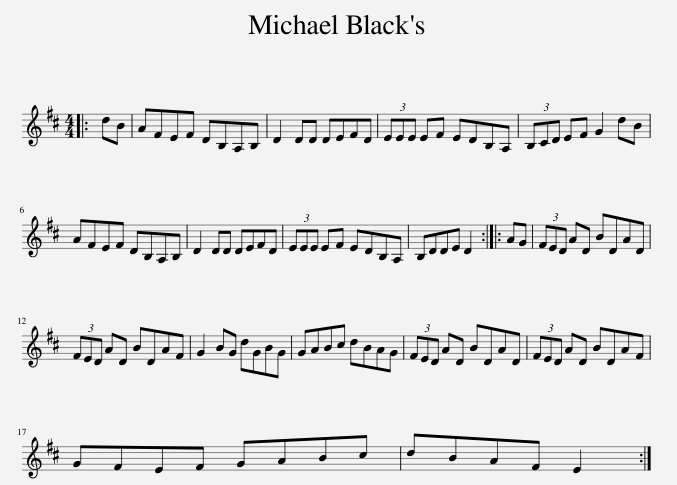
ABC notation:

X:1
L:1/8
M:4/4
I:linebreak $
K:D
V:1 treble
V:1
|: dB | AFEF DB,A,B, | D2 DD DEFD | (3EEE EF EDB,A, | (3B,CD EF G2 dB |$ %5
 AFEF DB,A,B, | D2 DD DEFD | (3EEE EF EDB,A, | B,DDE D2 :: AG | %10
 (3FED AD BDAD |$ (3FED AD BDAF | G2 BG dGBG | GABc dBAG | (3FED AD BDAD | %15
 (3FED AD BDAF |$ GFEF GABc | dBAF E2 :| %18
